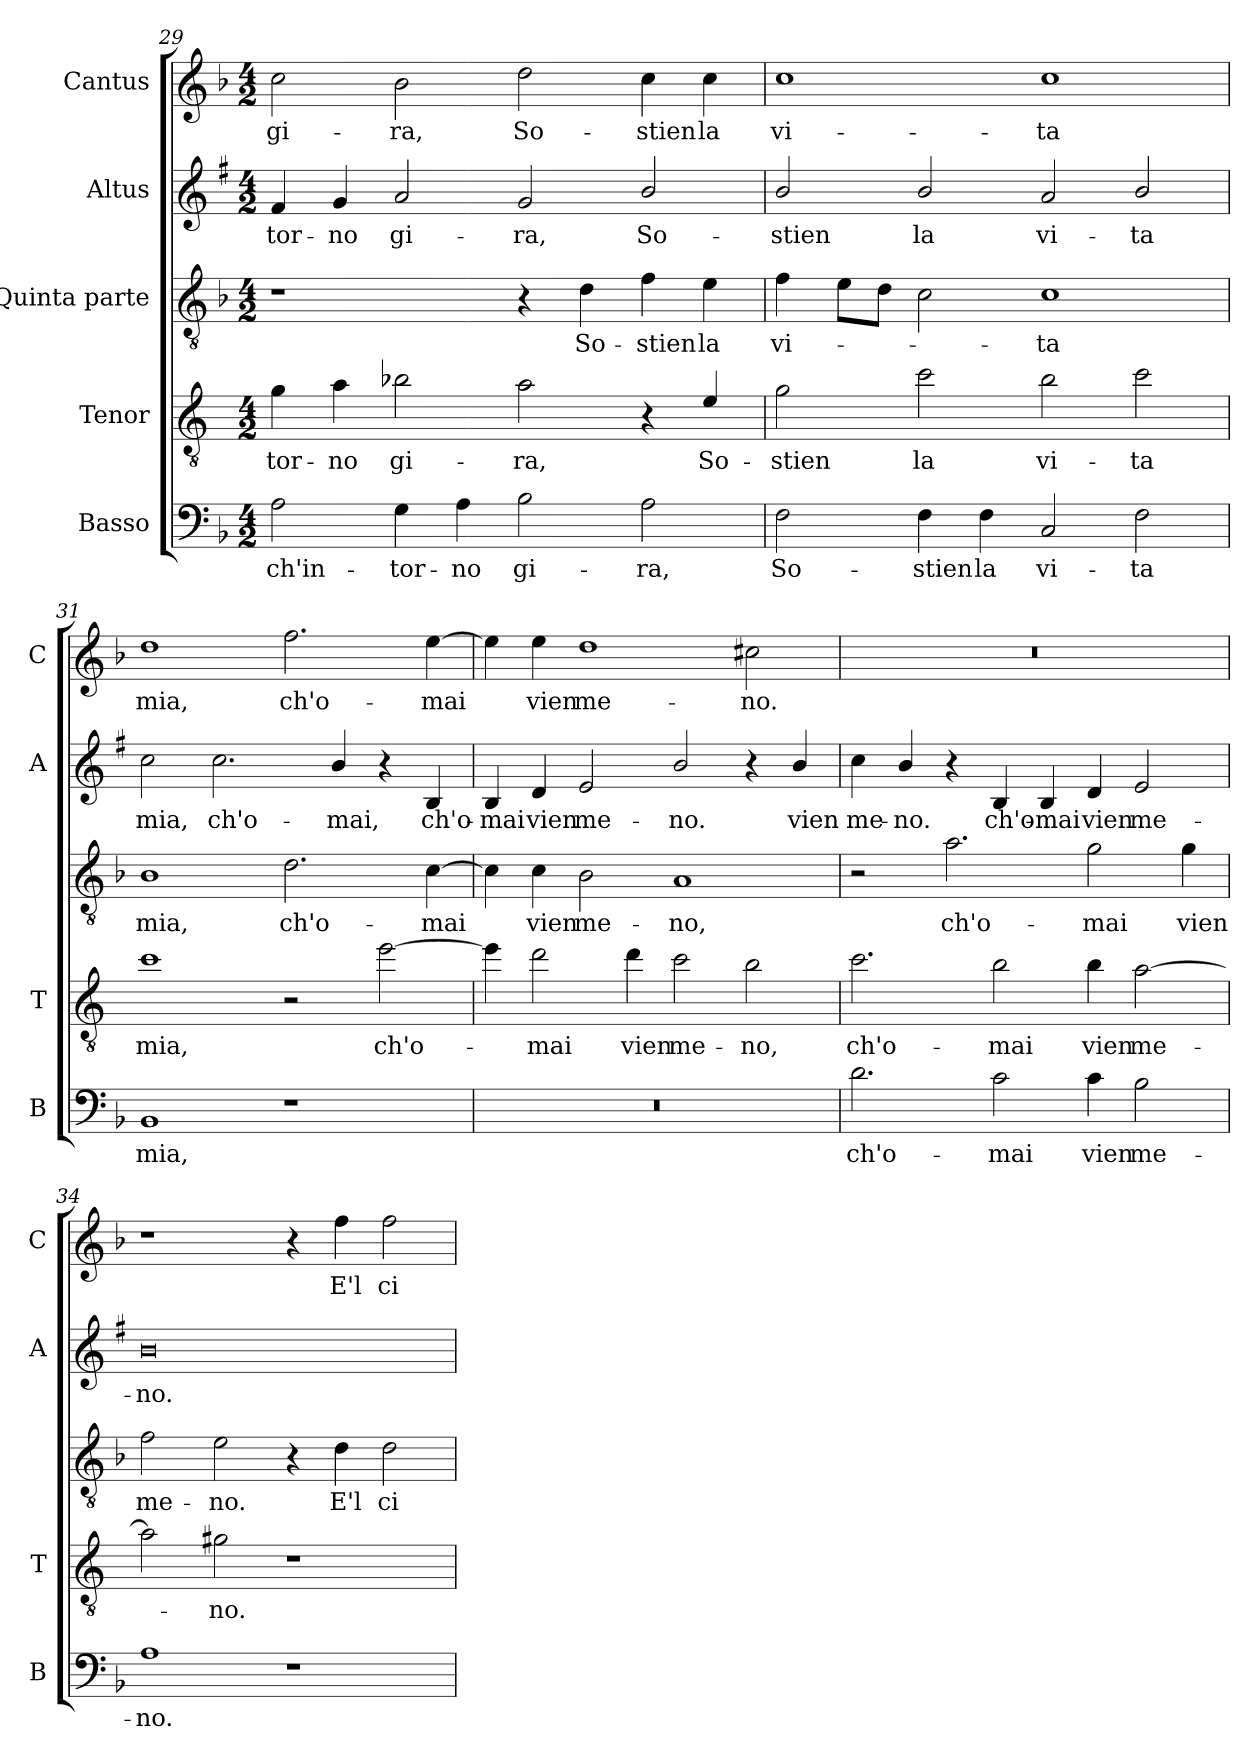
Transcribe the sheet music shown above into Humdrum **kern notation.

**kern	**text	**kern	**text	**kern	**text	**kern	**text	**kern	**text
*part5	*part5	*part4	*part4	*part3	*part3	*part2	*part2	*part1	*part1
*staff5	*staff5	*staff4	*staff4	*staff3	*staff3	*staff2	*staff2	*staff1	*staff1
*I"Basso	*	*I"Tenor	*	*I"Quinta parte	*	*I"Altus	*	*I"Cantus	*
*I'B	*	*I'T	*	*	*	*I'A	*	*I'C	*
!!LO:PB:g=z
*clefF4	*	*clefGv2	*	*clefGv2	*	*clefG2	*	*clefG2	*
*	*	*ITrd4c7	*	*	*	*ITrd1c2	*	*	*
*k[b-]	*	*k[b-]	*	*k[b-]	*	*k[b-]	*	*k[b-]	*
*F:	*	*F:	*	*F:	*	*F:	*	*F:	*
*M4/2	*	*M4/2	*	*M4/2	*	*M4/2	*	*M4/2	*
=29	=29	=29	=29	=29	=29	=29	=29	=29	=29
!	!LO:LY:b	!	!LO:LY:b	!	!	!	!LO:LY:b	!	!LO:LY:b
2A\	ch'in-	4c\	-tor-	1r	.	4e/	-tor-	2cc\	gi-
!	!	!	!LO:LY:b	!	!	!	!LO:LY:b	!	!
.	.	4d\	-no	.	.	4f/	-no	.	.
!	!LO:LY:b	!	!LO:LY:b	!	!	!	!LO:LY:b	!	!LO:LY:b
4G\	-tor-	2e-X\	gi-	.	.	2g/	gi-	2b-\	-ra,
!	!LO:LY:b	!	!	!	!	!	!	!	!
4A\	-no	.	.	.	.	.	.	.	.
!	!LO:LY:b	!	!LO:LY:b	!	!	!	!LO:LY:b	!	!LO:LY:b
2B-\	gi-	2d\	-ra,	4r	.	2f/	-ra,	2dd\	So-
!	!	!	!	!	!LO:LY:b	!	!	!	!
.	.	.	.	4d\	So-	.	.	.	.
!	!LO:LY:b	!	!	!	!LO:LY:b	!	!LO:LY:b	!	!LO:LY:b
2A\	-ra,	4r	.	4f\	-stien	2a/	So-	4cc\	-stien
!	!	!	!LO:LY:b	!	!LO:LY:b	!	!	!	!LO:LY:b
.	.	4A/	So-	4e\	la	.	.	4cc\	la
=30	=30	=30	=30	=30	=30	=30	=30	=30	=30
!	!LO:LY:b	!	!LO:LY:b	!	!LO:LY:b	!	!LO:LY:b	!	!LO:LY:b
2F\	So-	2c\	-stien	4f\	vi-	2a/	-stien	1cc	vi-
.	.	.	.	8e\L	.	.	.	.	.
.	.	.	.	8d\J	.	.	.	.	.
!	!LO:LY:b	!	!LO:LY:b	!	!	!	!LO:LY:b	!	!
4F\	-stien	2f\	la	2c\	.	2a/	la	.	.
!	!LO:LY:b	!	!	!	!	!	!	!	!
4F\	la	.	.	.	.	.	.	.	.
!	!LO:LY:b	!	!LO:LY:b	!	!LO:LY:b	!	!LO:LY:b	!	!LO:LY:b
2C/	vi-	2e\	vi-	1c	-ta	2g/	vi-	1cc	-ta
!	!LO:LY:b	!	!LO:LY:b	!	!	!	!LO:LY:b	!	!
2F\	-ta	2f\	-ta	.	.	2a/	-ta	.	.
=31	=31	=31	=31	=31	=31	=31	=31	=31	=31
!	!LO:LY:b	!	!LO:LY:b	!	!LO:LY:b	!	!LO:LY:b	!	!LO:LY:b
1BB-	mia,	1f	mia,	1B-	mia,	2b-\	mia,	1dd	mia,
!	!	!	!	!	!	!	!LO:LY:b	!	!
.	.	.	.	.	.	2.b-\	ch'o-	.	.
!	!	!	!	!	!LO:LY:b	!	!	!	!LO:LY:b
1r	.	2r	.	2.d\	ch'o-	.	.	2.ff\	ch'o-
!	!	!	!	!	!	!	!LO:LY:b	!	!
.	.	.	.	.	.	4a/	-mai,	.	.
!	!	!	!LO:LY:b	!	!	!	!	!	!
.	.	[2a\	ch'o-	.	.	4r	.	.	.
!	!	!	!	!	!LO:LY:b	!	!LO:LY:b	!	!LO:LY:b
.	.	.	.	[4c\	-mai	4A/	ch'o-	[4ee\	-mai
=32	=32	=32	=32	=32	=32	=32	=32	=32	=32
!	!	!	!	!	!	!	!LO:LY:b	!	!
0r	.	4a\]	.	4c\]	.	4A/	-mai	4ee\]	.
!	!	!	!LO:LY:b	!	!LO:LY:b	!	!LO:LY:b	!	!LO:LY:b
.	.	2g\	-mai	4c\	vien	4c/	vien	4ee\	vien
!	!	!	!	!	!LO:LY:b	!	!LO:LY:b	!	!LO:LY:b
.	.	.	.	2B-\	me-	2d/	me-	1dd	me-
!	!	!	!LO:LY:b	!	!	!	!	!	!
.	.	4g\	vien	.	.	.	.	.	.
!	!	!	!LO:LY:b	!	!LO:LY:b	!	!LO:LY:b	!	!
.	.	2f\	me-	1A	-no,	2a/	-no.	.	.
!	!	!	!LO:LY:b	!	!	!	!	!	!LO:LY:b
.	.	2e\	-no,	.	.	4r	.	2cc#X\	-no.
!	!	!	!	!	!	!	!LO:LY:b	!	!
.	.	.	.	.	.	4a/	vien	.	.
=33	=33	=33	=33	=33	=33	=33	=33	=33	=33
!	!LO:LY:b	!	!LO:LY:b	!	!	!	!LO:LY:b	!	!
2.d\	ch'o-	2.f\	ch'o-	2r	.	4b-\	me-	0r	.
!	!	!	!	!	!	!	!LO:LY:b	!	!
.	.	.	.	.	.	4a/	-no.	.	.
!	!	!	!	!	!LO:LY:b	!	!	!	!
.	.	.	.	2.a\	ch'o-	4r	.	.	.
!	!LO:LY:b	!	!LO:LY:b	!	!	!	!LO:LY:b	!	!
2c\	-mai	2e\	-mai	.	.	4A/	ch'o-	.	.
!	!	!	!	!	!	!	!LO:LY:b	!	!
.	.	.	.	.	.	4A/	-mai	.	.
!	!LO:LY:b	!	!LO:LY:b	!	!LO:LY:b	!	!LO:LY:b	!	!
4c\	vien	4e\	vien	2g\	-mai	4c/	vien	.	.
!	!LO:LY:b	!	!LO:LY:b	!	!	!	!LO:LY:b	!	!
2B-\	me-	[2d\	me-	.	.	2d/	me-	.	.
!	!	!	!	!	!LO:LY:b	!	!	!	!
.	.	.	.	4g\	vien	.	.	.	.
!!LO:LB:g=z
=34	=34	=34	=34	=34	=34	=34	=34	=34	=34
!	!LO:LY:b	!	!	!	!LO:LY:b	!	!LO:LY:b	!	!
1A	-no.	2d\]	.	2f\	me-	0a	-no.	1r	.
!	!	!	!LO:LY:b	!	!LO:LY:b	!	!	!	!
.	.	2c#X\	-no.	2e\	-no.	.	.	.	.
1r	.	1r	.	4r	.	.	.	4r	.
!	!	!	!	!	!LO:LY:b	!	!	!	!LO:LY:b
.	.	.	.	4d\	E'l	.	.	4ff\	E'l
!	!	!	!	!	!LO:LY:b	!	!	!	!LO:LY:b
.	.	.	.	2d\	ci-	.	.	2ff\	ci-
=	=	=	=	=	=	=	=	=	=
*-	*-	*-	*-	*-	*-	*-	*-	*-	*-
